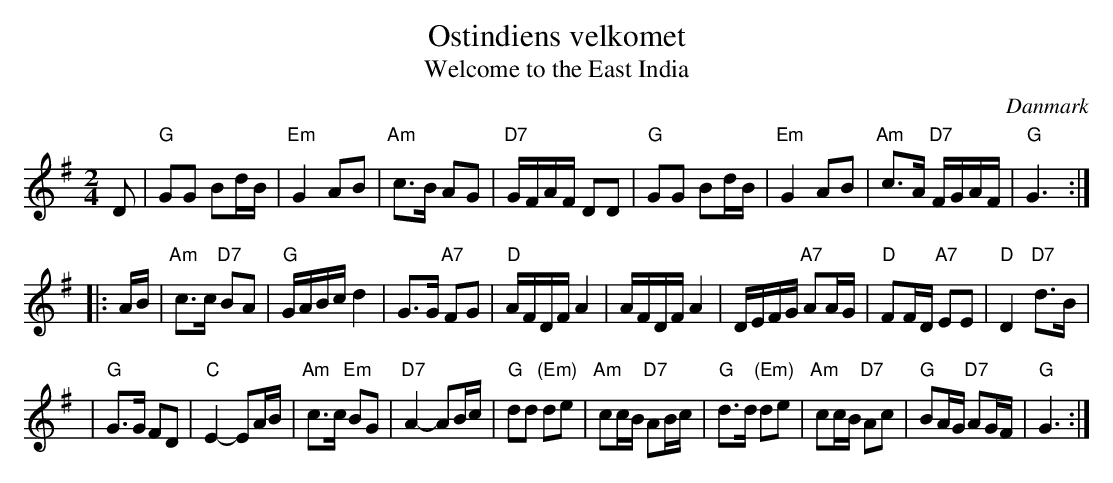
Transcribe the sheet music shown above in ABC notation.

X:1
T: Ostindiens velkomet
T: Welcome to the East India
O: Danmark
M: 2/4
L: 1/16
K: G
D2 \
| "G"G2G2 B2dB | "Em"G4 A2B2 | "Am"c3B A2G2 | "D7"GFAF D2D2 \
| "G"G2G2 B2dB | "Em"G4 A2B2 | "Am"c3A "D7"FGAF | "G"G6 :|
|: AB \
| "Am"c3c "D7"B2A2 | "G"GABc d4 | G3G "A7"F2G2 | "D"AFDF A4 \
| AFDF A4 | DEFG "A7"A2AG | "D"F2FD "A7"E2E2 | "D"D4 "D7"d3B |
| "G"G3G F2D2 | "C"E4- E2AB | "Am"c3c "Em"B2G2 | "D7"A4- A2Bc | "G"d2d2 "(Em)"d2e2 \
| "Am"c2cB "D7"A2Bc | "G"d3d "(Em)"d2e2 | "Am"c2cB "D7"A2c2 \
| "G"B2AG "D7"A2GF | "G"G6 :|
